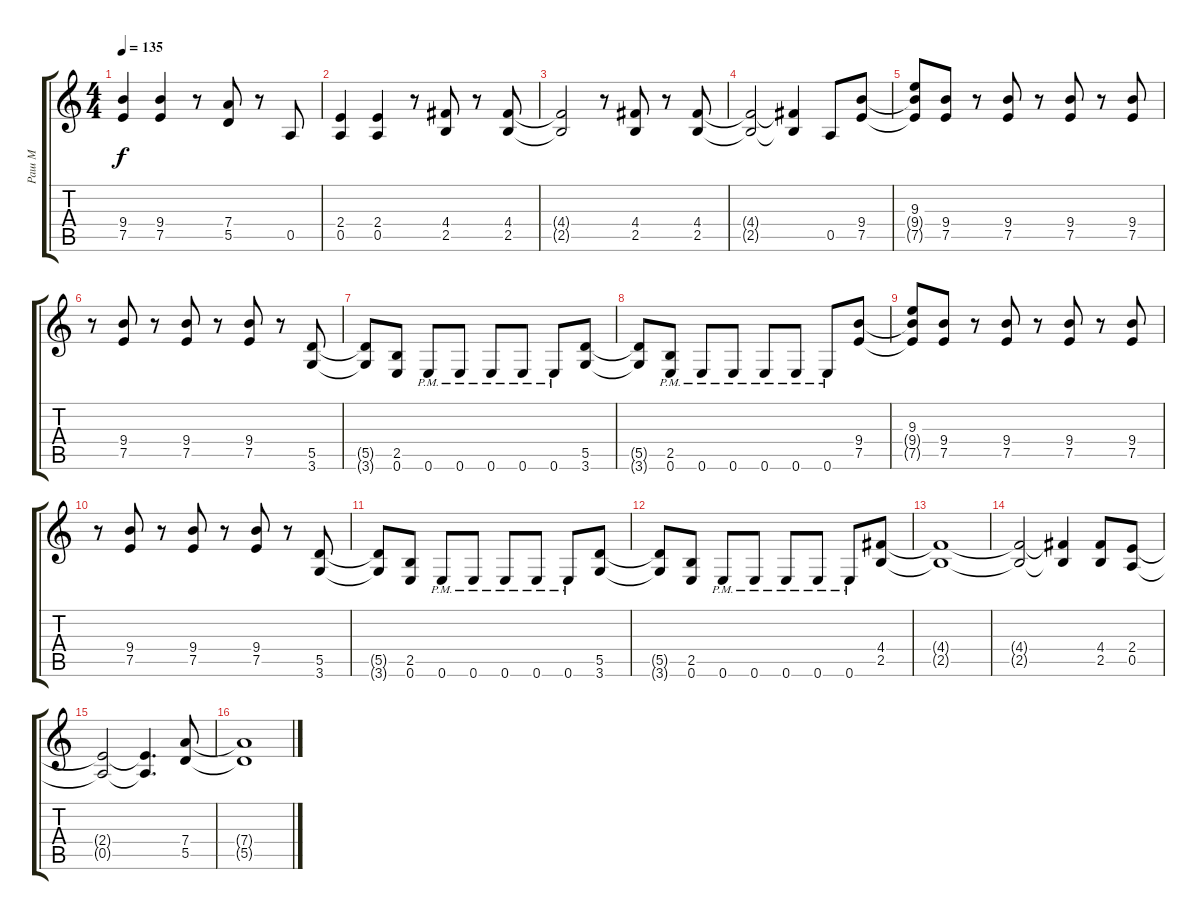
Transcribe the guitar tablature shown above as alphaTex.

\track ("Раш М" "Раш М") {instrument distortionguitar}
\staff {score tabs}
\tuning (E4 B3 G3 D3 A2 E2) {hide}
\ts (4 4)
\tempo 135
\clef g2
\ks c
(9.4 7.5).4{dy f} (9.4 7.5).4 r.8 (7.4 5.5).8 r.8 0.5.8 |
(2.4 0.5).4 (2.4 0.5).4 r.8 (4.4 2.5).8 r.8 (4.4 2.5).8 |
(4.4{t} 2.5{t}).2 r.8 (4.4 2.5).8 r.8 (4.4 2.5).8 |
(4.4{t} 2.5{t}).2 (4.4{t} 2.5{t}).4 0.5.8 (9.4 7.5).8 |
(9.3 9.4{t} 7.5{t}).8 (9.4 7.5).8 r.8 (9.4 7.5).8 r.8 (9.4 7.5).8 r.8 (9.4 7.5).8 |
r.8 (9.4 7.5).8 r.8 (9.4 7.5).8 r.8 (9.4 7.5).8 r.8 (5.5 3.6).8 |
(5.5{t} 3.6{t}).8 (2.5 0.6).8 0.6{pm}.8 0.6{pm}.8 0.6{pm}.8 0.6{pm}.8 0.6{pm}.8 (5.5 3.6).8 |
(5.5{t} 3.6{t}).8 (2.5{pm} 0.6).8 0.6{pm}.8 0.6{pm}.8 0.6{pm}.8 0.6{pm}.8 0.6{pm}.8 (9.4 7.5).8 |
(9.3 9.4{t} 7.5{t}).8 (9.4 7.5).8 r.8 (9.4 7.5).8 r.8 (9.4 7.5).8 r.8 (9.4 7.5).8 |
r.8 (9.4 7.5).8 r.8 (9.4 7.5).8 r.8 (9.4 7.5).8 r.8 (5.5 3.6).8 |
(5.5{t} 3.6{t}).8 (2.5 0.6).8 0.6{pm}.8 0.6{pm}.8 0.6{pm}.8 0.6{pm}.8 0.6{pm}.8 (5.5 3.6).8 |
(5.5{t} 3.6{t}).8 (2.5 0.6).8 0.6{pm}.8 0.6{pm}.8 0.6{pm}.8 0.6{pm}.8 0.6{pm}.8 (4.4 2.5).8 |
(4.4{t} 2.5{t}).1 |
(4.4{t} 2.5{t}).2 (4.4{t} 2.5{t}).4 (4.4 2.5).8 (2.4 0.5).8 |
(2.4{t} 0.5{t}).2 (2.4{t} 0.5{t}).4{d} (7.4 5.5).8 |
(7.4{t} 5.5{t}).1
